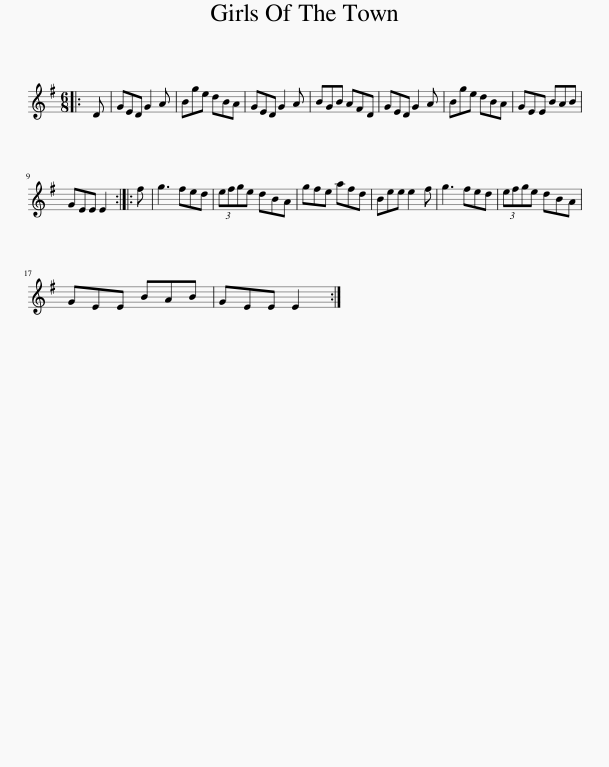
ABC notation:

X:1
L:1/8
M:6/8
I:linebreak $
K:G
V:1 treble
V:1
|: D | GED G2 A | Bge dBA | GED G2 A | BGB AFD | %5
 GED G2 A | Bge dBA | GEE BAB |$ GEE E2 :: f | %10
 g3 fed | (3efge dBA | gfe afd | Bee e2 f | g3 fed | %15
 (3efge dBA |$ GEE BAB | GEE E2 :| %18
